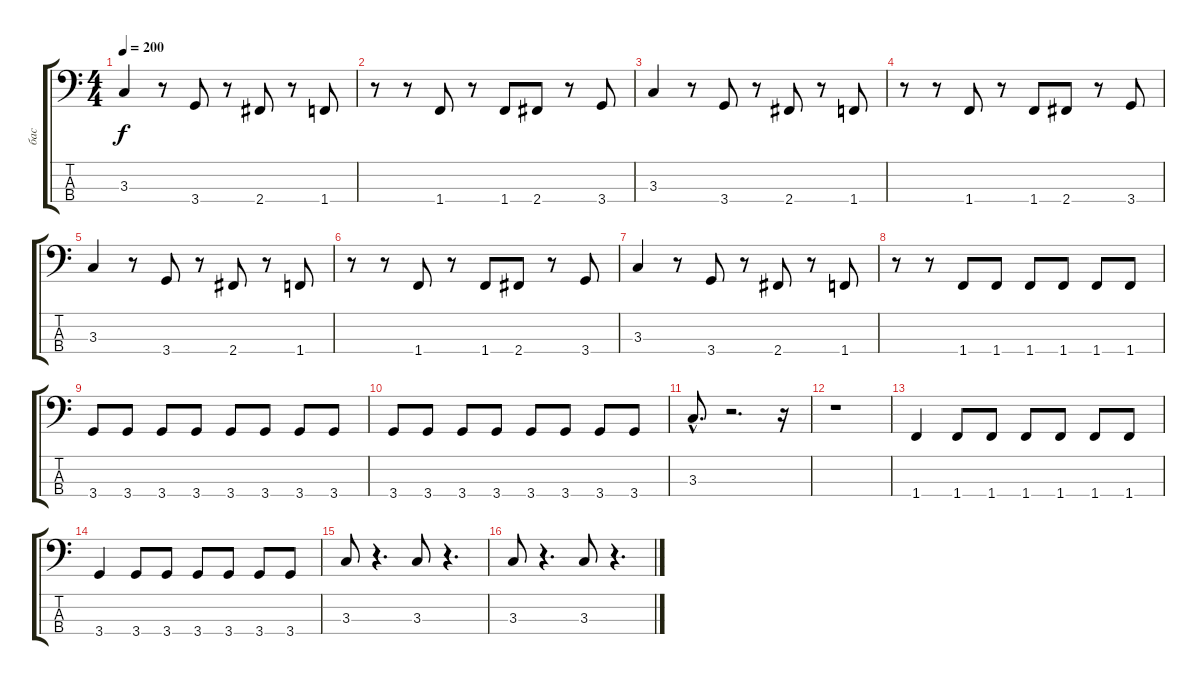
\track ("бас" "бас") {instrument electricbasspick}
\staff {score tabs}
\tuning (G2 D2 A1 E1) {hide}
\ts (4 4)
\tempo 200
\clef f4
\ks c
3.3.4{dy f instrument electricbasspick} r.8 3.4.8 r.8 2.4.8 r.8 1.4.8 |
r.8 r.8 1.4.8 r.8 1.4.8 2.4.8 r.8 3.4.8 |
3.3.4 r.8 3.4.8 r.8 2.4.8 r.8 1.4.8 |
r.8 r.8 1.4.8 r.8 1.4.8 2.4.8 r.8 3.4.8 |
3.3.4 r.8 3.4.8 r.8 2.4.8 r.8 1.4.8 |
r.8 r.8 1.4.8 r.8 1.4.8 2.4.8 r.8 3.4.8 |
3.3.4 r.8 3.4.8 r.8 2.4.8 r.8 1.4.8 |
r.8 r.8 1.4.8 1.4.8 1.4.8 1.4.8 1.4.8 1.4.8 |
3.4.8 3.4.8 3.4.8 3.4.8 3.4.8 3.4.8 3.4.8 3.4.8 |
3.4.8 3.4.8 3.4.8 3.4.8 3.4.8 3.4.8 3.4.8 3.4.8 |
3.3{hac}.8{d} r.2{d} r.16 |
r.1 |
1.4.4 1.4.8 1.4.8 1.4.8 1.4.8 1.4.8 1.4.8 |
3.4.4 3.4.8 3.4.8 3.4.8 3.4.8 3.4.8 3.4.8 |
3.3.8 r.4{d} 3.3.8 r.4{d} |
3.3.8 r.4{d} 3.3.8 r.4{d}
